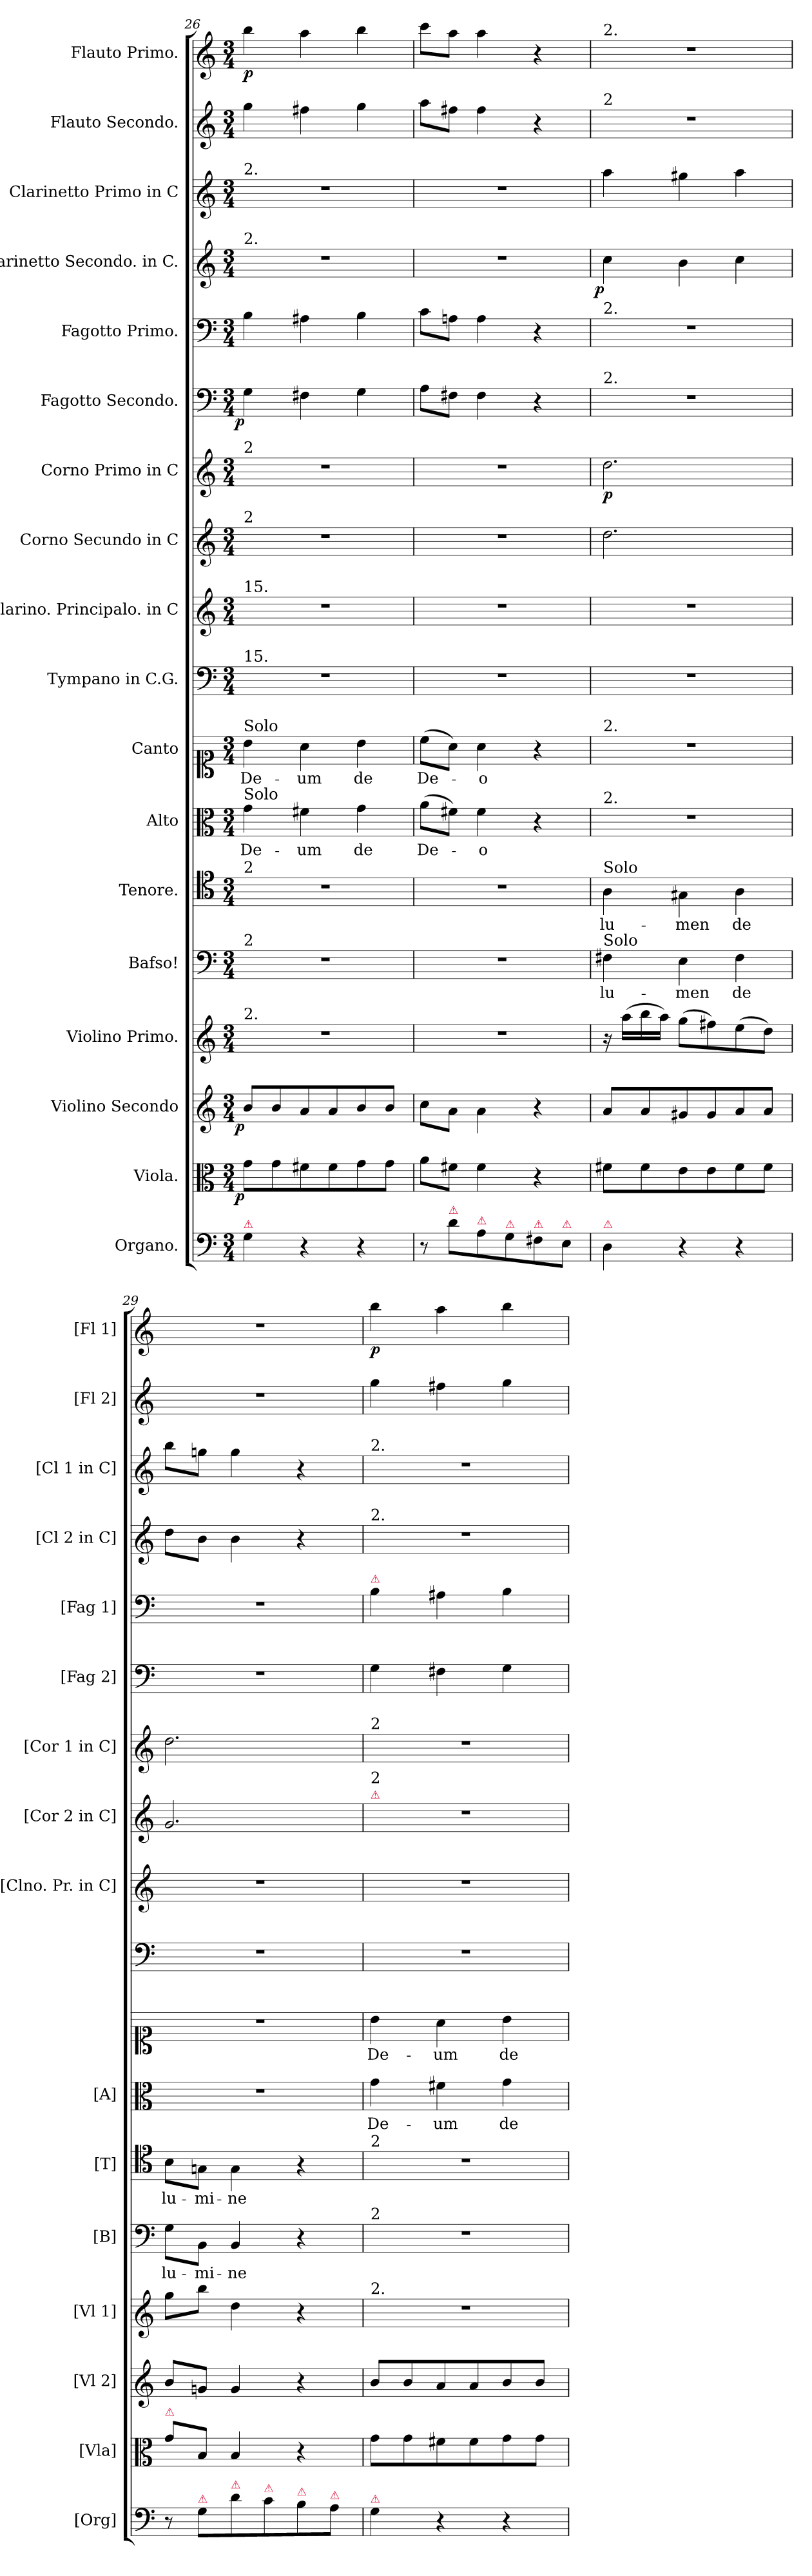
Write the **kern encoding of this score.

**kern	**dynam	**kern	**dynam	**kern	**dynam	**kern	**kern	**text	**kern	**text	**kern	**text	**kern	**text	**kern	**kern	**kern	**kern	**dynam	**kern	**dynam	**kern	**kern	**dynam	**kern	**kern	**kern	**dynam
*part18	*part18	*part17	*part17	*part16	*part16	*part15	*part14	*part14	*part13	*part13	*part12	*part12	*part11	*part11	*part10	*part9	*part8	*part7	*part7	*part6	*part6	*part5	*part4	*part4	*part3	*part2	*part1	*part1
*staff18	*staff18	*staff17	*staff17	*staff16	*staff16	*staff15	*staff14	*staff14	*staff13	*staff13	*staff12	*staff12	*staff11	*staff11	*staff10	*staff9	*staff8	*staff7	*staff7	*staff6	*staff6	*staff5	*staff4	*staff4	*staff3	*staff2	*staff1	*staff1
*I"Organo.	*	*I"Viola.	*	*I"Violino Secondo	*	*I"Violino Primo.	*I"Bafso!	*	*I"Tenore.	*	*I"Alto	*	*I"Canto	*	*I"Tympano in C.G.	*I"Clarino. Principalo. in C	*I"Corno Secundo in C	*I"Corno Primo in C	*	*I"Fagotto Secondo.	*	*I"Fagotto Primo.	*I"Clarinetto Secondo. in C.	*	*I"Clarinetto Primo in C	*I"Flauto Secondo.	*I"Flauto Primo.	*
*I'[Org]	*	*I'[Vla]	*	*I'[Vl 2]	*	*I'[Vl 1]	*I'[B]	*	*I'[T]	*	*I'[A]	*	*	*	*	*I'[Clno. Pr. in C]	*I'[Cor 2 in C]	*I'[Cor 1 in C]	*	*I'[Fag 2]	*	*I'[Fag 1]	*I'[Cl 2 in C]	*	*I'[Cl 1 in C]	*I'[Fl 2]	*I'[Fl 1]	*
*clefF4	*	*clefC3	*	*clefG2	*	*clefG2	*clefF4	*	*clefC4	*	*clefC3	*	*clefC1	*	*clefF4	*clefG2	*clefG2	*clefG2	*	*clefF4	*	*clefF4	*clefG2	*	*clefG2	*clefG2	*clefG2	*
*k[]	*	*k[]	*	*k[]	*	*k[]	*k[]	*	*k[]	*	*k[]	*	*k[]	*	*k[]	*k[]	*k[]	*k[]	*	*k[]	*	*k[]	*k[]	*	*k[]	*k[]	*k[]	*
*C:	*	*C:	*	*C:	*	*C:	*C:	*	*C:	*	*C:	*	*C:	*	*C:	*C:	*C:	*C:	*	*C:	*	*C:	*C:	*	*C:	*C:	*C:	*
*M3/4	*	*M3/4	*	*M3/4	*	*M3/4	*M3/4	*	*M3/4	*	*M3/4	*	*M3/4	*	*M3/4	*M3/4	*M3/4	*M3/4	*	*M3/4	*	*M3/4	*M3/4	*	*M3/4	*M3/4	*M3/4	*
=26	=26	=26	=26	=26	=26	=26	=26	=26	=26	=26	=26	=26	=26	=26	=26	=26	=26	=26	=26	=26	=26	=26	=26	=26	=26	=26	=26	=26
!	!	!	!	!	!	!	!	!	!	!	!	!	!	!	!	!	!	!	!	!	!	!	!	!	!LO:TX:a:t=2.	!	!	!
!	!	!	!	!	!	!	!	!	!	!	!	!	!	!	!	!	!	!	!	!	!	!	!LO:TX:a:t=2.	!	!	!	!	!
!	!	!	!	!	!	!	!	!	!	!	!	!	!	!	!	!	!	!LO:TX:a:t=2	!	!	!	!	!	!	!	!	!	!
!	!	!	!	!	!	!	!	!	!	!	!	!	!	!	!	!	!LO:TX:a:t=2	!	!	!	!	!	!	!	!	!	!	!
!	!	!	!	!	!	!	!	!	!	!	!	!	!	!	!	!LO:TX:a:t=15.	!	!	!	!	!	!	!	!	!	!	!	!
!	!	!	!	!	!	!	!	!	!	!	!	!	!	!	!LO:TX:a:t=15.	!	!	!	!	!	!	!	!	!	!	!	!	!
!	!	!	!	!	!	!	!	!	!	!	!	!	!LO:TX:a:t=Solo	!	!	!	!	!	!	!	!	!	!	!	!	!	!	!
!	!	!	!	!	!	!	!	!	!	!	!LO:TX:a:t=Solo	!	!	!	!	!	!	!	!	!	!	!	!	!	!	!	!	!
!	!	!	!	!	!	!	!	!	!LO:TX:a:t=2	!	!	!	!	!	!	!	!	!	!	!	!	!	!	!	!	!	!	!
!	!	!	!	!	!	!	!LO:TX:a:t=2	!	!	!	!	!	!	!	!	!	!	!	!	!	!	!	!	!	!	!	!	!
!	!	!	!	!	!	!LO:TX:a:t=2.	!	!	!	!	!	!	!	!	!	!	!	!	!	!	!	!	!	!	!	!	!	!
!LO:TX:a:color=crimson:t=⚠	!	!	!	!	!	!	!	!	!	!	!	!	!	!	!	!	!	!	!	!	!	!	!	!	!	!	!	!
!	!	!	!LO:DY:b:rj	!	!LO:DY:b:rj	!	!	!	!	!	!	!	!	!	!	!	!	!	!	!	!LO:DY:rj	!	!	!	!	!	!	!
4G\	.	8g\L	p.	8b/L	p.	2.r	2.r	.	2.r	.	4g\	De-	4b\	De-	2.r	2.r	2.r	2.r	.	4G\	p	4B\	2.r	.	2.r	4gg\	4bb\	p
.	.	8g\	.	8b/	.	.	.	.	.	.	.	.	.	.	.	.	.	.	.	.	.	.	.	.	.	.	.	.
4r	.	8f#X\	.	8a/	.	.	.	.	.	.	4f#X\	-um	4a\	-um	.	.	.	.	.	4F#X\	.	4A#X\	.	.	.	4ff#X\	4aa\	.
.	.	8f#\	.	8a/	.	.	.	.	.	.	.	.	.	.	.	.	.	.	.	.	.	.	.	.	.	.	.	.
4r	.	8g\	.	8b/	.	.	.	.	.	.	4g\	de	4b\	de	.	.	.	.	.	4G\	.	4B\	.	.	.	4gg\	4bb\	.
.	.	8g\J	.	8b/J	.	.	.	.	.	.	.	.	.	.	.	.	.	.	.	.	.	.	.	.	.	.	.	.
=27	=27	=27	=27	=27	=27	=27	=27	=27	=27	=27	=27	=27	=27	=27	=27	=27	=27	=27	=27	=27	=27	=27	=27	=27	=27	=27	=27	=27
8r	.	8a\L	.	8cc\L	.	2.r	2.r	.	2.r	.	(>8a\L	De-	(>8cc\L	De-	2.r	2.r	2.r	2.r	.	8A\L	.	8c\L	2.r	.	2.r	8aa\L	8ccc\L	.
!LO:TX:a:color=crimson:t=⚠	!	!	!	!	!	!	!	!	!	!	!	!	!	!	!	!	!	!	!	!	!	!	!	!	!	!	!	!
!	!LO:DY:b	!	!	!	!	!	!	!	!	!	!	!	!	!	!	!	!	!	!	!	!	!	!	!	!	!	!	!
8d\L	pia	8f#X\J	.	8a\J	.	.	.	.	.	.	8f#X\J)	.	8a\J)	.	.	.	.	.	.	8F#X\J	.	8An\J	.	.	.	8ff#X\J	8aa\J	.
!LO:TX:a:color=crimson:t=⚠	!	!	!	!	!	!	!	!	!	!	!	!	!	!	!	!	!	!	!	!	!	!	!	!	!	!	!	!
8A\	.	4f#\	.	4a\	.	.	.	.	.	.	4f#\	-o	4a\	-o	.	.	.	.	.	4F#\	.	4A\	.	.	.	4ff#\	4aa\	.
!LO:TX:a:color=crimson:t=⚠	!	!	!	!	!	!	!	!	!	!	!	!	!	!	!	!	!	!	!	!	!	!	!	!	!	!	!	!
8G\	.	.	.	.	.	.	.	.	.	.	.	.	.	.	.	.	.	.	.	.	.	.	.	.	.	.	.	.
!LO:TX:a:color=crimson:t=⚠	!	!	!	!	!	!	!	!	!	!	!	!	!	!	!	!	!	!	!	!	!	!	!	!	!	!	!	!
8F#X\	.	4r	.	4r	.	.	.	.	.	.	4r	.	4r	.	.	.	.	.	.	4r	.	4r	.	.	.	4r	4r	.
!LO:TX:a:color=crimson:t=⚠	!	!	!	!	!	!	!	!	!	!	!	!	!	!	!	!	!	!	!	!	!	!	!	!	!	!	!	!
8E\J	.	.	.	.	.	.	.	.	.	.	.	.	.	.	.	.	.	.	.	.	.	.	.	.	.	.	.	.
=28	=28	=28	=28	=28	=28	=28	=28	=28	=28	=28	=28	=28	=28	=28	=28	=28	=28	=28	=28	=28	=28	=28	=28	=28	=28	=28	=28	=28
!	!	!	!	!	!	!	!	!	!	!	!	!	!	!	!	!	!	!	!	!	!	!	!	!	!	!	!LO:TX:a:t=2.	!
!	!	!	!	!	!	!	!	!	!	!	!	!	!	!	!	!	!	!	!	!	!	!	!	!	!	!LO:TX:a:t=2	!	!
!	!	!	!	!	!	!	!	!	!	!	!	!	!	!	!	!	!	!	!	!	!	!LO:TX:a:t=2.	!	!	!	!	!	!
!	!	!	!	!	!	!	!	!	!	!	!	!	!	!	!	!	!	!	!	!LO:TX:a:t=2.	!	!	!	!	!	!	!	!
!	!	!	!	!	!	!	!	!	!	!	!	!	!LO:TX:a:t=2.	!	!	!	!	!	!	!	!	!	!	!	!	!	!	!
!	!	!	!	!	!	!	!	!	!	!	!LO:TX:a:t=2.	!	!	!	!	!	!	!	!	!	!	!	!	!	!	!	!	!
!	!	!	!	!	!	!	!	!	!LO:TX:a:t=Solo	!	!	!	!	!	!	!	!	!	!	!	!	!	!	!	!	!	!	!
!	!	!	!	!	!	!	!LO:TX:a:t=Solo	!	!	!	!	!	!	!	!	!	!	!	!	!	!	!	!	!	!	!	!	!
!LO:TX:a:color=crimson:t=⚠	!	!	!	!	!	!	!	!	!	!	!	!	!	!	!	!	!	!	!	!	!	!	!	!	!	!	!	!
!	!	!	!	!	!	!	!	!	!	!	!	!	!	!	!	!	!	!	!	!	!	!	!	!LO:DY:rj	!	!	!	!
4D\	.	8f#X\L	.	8a/L	.	16r	4F#X\	lu-	4A\	lu-	2.r	.	2.r	.	2.r	2.r	2.dd\	2.dd\	p	2.r	.	2.r	4cc\	p.	4aa\	2.r	2.r	.
.	.	.	.	.	.	(>16aa\LL	.	.	.	.	.	.	.	.	.	.	.	.	.	.	.	.	.	.	.	.	.	.
.	.	8f#\	.	8a/	.	16bb\	.	.	.	.	.	.	.	.	.	.	.	.	.	.	.	.	.	.	.	.	.	.
.	.	.	.	.	.	16aa\JJ)	.	.	.	.	.	.	.	.	.	.	.	.	.	.	.	.	.	.	.	.	.	.
4r	.	8e\	.	8g#X/	.	(>8gg\L	4E\	-men	4G#X\	-men	.	.	.	.	.	.	.	.	.	.	.	.	4b\	.	4gg#X\	.	.	.
.	.	8e\	.	8g#/	.	8ff#X\)	.	.	.	.	.	.	.	.	.	.	.	.	.	.	.	.	.	.	.	.	.	.
4r	.	8f#\	.	8a/	.	(>8ee\	4F#\	de	4A\	de	.	.	.	.	.	.	.	.	.	.	.	.	4cc\	.	4aa\	.	.	.
.	.	8f#\J	.	8a/J	.	8dd\J)	.	.	.	.	.	.	.	.	.	.	.	.	.	.	.	.	.	.	.	.	.	.
=29	=29	=29	=29	=29	=29	=29	=29	=29	=29	=29	=29	=29	=29	=29	=29	=29	=29	=29	=29	=29	=29	=29	=29	=29	=29	=29	=29	=29
!	!	!LO:TX:a:color=crimson:t=⚠	!	!	!	!	!	!	!	!	!	!	!	!	!	!	!	!	!	!	!	!	!	!	!	!	!	!
8r	.	8g\L	.	8b/L	.	8gg\L	8G\L	lu-	8B\L	lu-	2.r	.	2.r	.	2.r	2.r	2.g/	2.dd\	.	2.r	.	2.r	8dd\L	.	8bb\L	2.r	2.r	.
!LO:TX:a:color=crimson:t=⚠	!	!	!	!	!	!	!	!	!	!	!	!	!	!	!	!	!	!	!	!	!	!	!	!	!	!	!	!
8G\L	.	8B/J	.	8gn/J	.	8bb\J	8BB\J	-mi-	8Gn\J	-mi-	.	.	.	.	.	.	.	.	.	.	.	.	8b\J	.	8ggn\J	.	.	.
!LO:TX:a:color=crimson:t=⚠	!	!	!	!	!	!	!	!	!	!	!	!	!	!	!	!	!	!	!	!	!	!	!	!	!	!	!	!
8d\	.	4B/	.	4g/	.	4dd\	4BB/	-ne	4G\	-ne	.	.	.	.	.	.	.	.	.	.	.	.	4b\	.	4gg\	.	.	.
!LO:TX:a:color=crimson:t=⚠	!	!	!	!	!	!	!	!	!	!	!	!	!	!	!	!	!	!	!	!	!	!	!	!	!	!	!	!
8c\	.	.	.	.	.	.	.	.	.	.	.	.	.	.	.	.	.	.	.	.	.	.	.	.	.	.	.	.
!LO:TX:a:color=crimson:t=⚠	!	!	!	!	!	!	!	!	!	!	!	!	!	!	!	!	!	!	!	!	!	!	!	!	!	!	!	!
8B\	.	4r	.	4r	.	4r	4r	.	4r	.	.	.	.	.	.	.	.	.	.	.	.	.	4r	.	4r	.	.	.
!LO:TX:a:color=crimson:t=⚠	!	!	!	!	!	!	!	!	!	!	!	!	!	!	!	!	!	!	!	!	!	!	!	!	!	!	!	!
8A\J	.	.	.	.	.	.	.	.	.	.	.	.	.	.	.	.	.	.	.	.	.	.	.	.	.	.	.	.
=30	=30	=30	=30	=30	=30	=30	=30	=30	=30	=30	=30	=30	=30	=30	=30	=30	=30	=30	=30	=30	=30	=30	=30	=30	=30	=30	=30	=30
!	!	!	!	!	!	!	!	!	!	!	!	!	!	!	!	!	!	!	!	!	!	!	!	!	!LO:TX:a:t=2.	!	!	!
!	!	!	!	!	!	!	!	!	!	!	!	!	!	!	!	!	!	!	!	!	!	!	!LO:TX:a:t=2.	!	!	!	!	!
!	!	!	!	!	!	!	!	!	!	!	!	!	!	!	!	!	!	!	!	!	!	!LO:TX:a:color=crimson:t=⚠	!	!	!	!	!	!
!	!	!	!	!	!	!	!	!	!	!	!	!	!	!	!	!	!	!LO:TX:a:t=2	!	!	!	!	!	!	!	!	!	!
!	!	!	!	!	!	!	!	!	!	!	!	!	!	!	!	!	!LO:TX:a:color=crimson:t=⚠	!	!	!	!	!	!	!	!	!	!	!
!	!	!	!	!	!	!	!	!	!	!	!	!	!	!	!	!	!LO:TX:a:t=2	!	!	!	!	!	!	!	!	!	!	!
!	!	!	!	!	!	!	!	!	!LO:TX:a:t=2	!	!	!	!	!	!	!	!	!	!	!	!	!	!	!	!	!	!	!
!	!	!	!	!	!	!	!LO:TX:a:t=2	!	!	!	!	!	!	!	!	!	!	!	!	!	!	!	!	!	!	!	!	!
!	!	!	!	!	!	!LO:TX:a:t=2.	!	!	!	!	!	!	!	!	!	!	!	!	!	!	!	!	!	!	!	!	!	!
!LO:TX:a:color=crimson:t=⚠	!	!	!	!	!	!	!	!	!	!	!	!	!	!	!	!	!	!	!	!	!	!	!	!	!	!	!	!
4G\	.	8g\L	.	8b/L	.	2.r	2.r	.	2.r	.	4g\	De-	4b\	De-	2.r	2.r	2.r	2.r	.	4G\	.	4B\	2.r	.	2.r	4gg\	4bb\	p
.	.	8g\	.	8b/	.	.	.	.	.	.	.	.	.	.	.	.	.	.	.	.	.	.	.	.	.	.	.	.
4r	.	8f#X\	.	8a/	.	.	.	.	.	.	4f#X\	-um	4a\	-um	.	.	.	.	.	4F#X\	.	4A#X\	.	.	.	4ff#X\	4aa\	.
.	.	8f#\	.	8a/	.	.	.	.	.	.	.	.	.	.	.	.	.	.	.	.	.	.	.	.	.	.	.	.
4r	.	8g\	.	8b/	.	.	.	.	.	.	4g\	de	4b\	de	.	.	.	.	.	4G\	.	4B\	.	.	.	4gg\	4bb\	.
.	.	8g\J	.	8b/J	.	.	.	.	.	.	.	.	.	.	.	.	.	.	.	.	.	.	.	.	.	.	.	.
=	=	=	=	=	=	=	=	=	=	=	=	=	=	=	=	=	=	=	=	=	=	=	=	=	=	=	=	=
*-	*-	*-	*-	*-	*-	*-	*-	*-	*-	*-	*-	*-	*-	*-	*-	*-	*-	*-	*-	*-	*-	*-	*-	*-	*-	*-	*-	*-
